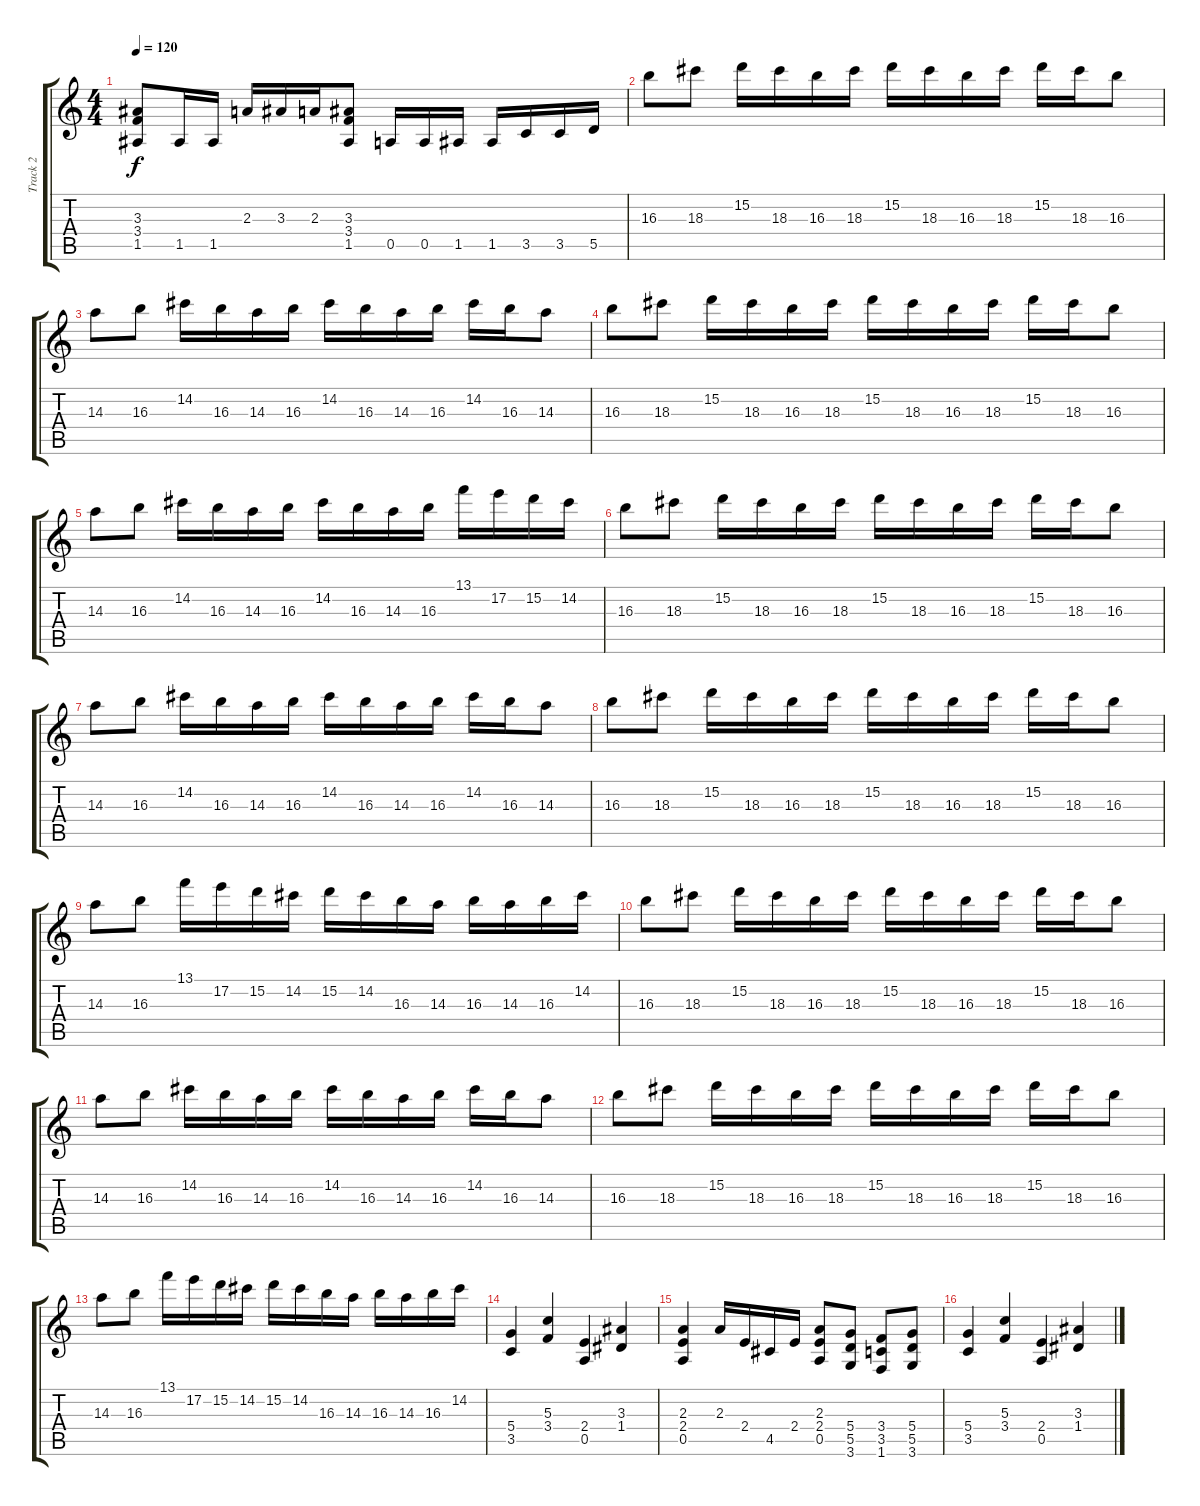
\track ("Track 2" "Track 2") {instrument distortionguitar}
\staff {score tabs}
\tuning (E4 B3 G3 D3 A2 E2) {hide}
\ts (4 4)
\tempo 120
\clef g2
\ks c
(3.3 3.4 1.5).8{dy f} 1.5.16 1.5.16 2.3.16 3.3.16 2.3.16 (3.3 3.4 1.5).8 0.5.16 0.5.16 1.5.16 1.5.16 3.5.16 3.5.16 5.5.16 |
16.3.8 18.3.8 15.2.16 18.3.16 16.3.16 18.3.16 15.2.16 18.3.16 16.3.16 18.3.16 15.2.16 18.3.16 16.3.8 |
14.3.8 16.3.8 14.2.16 16.3.16 14.3.16 16.3.16 14.2.16 16.3.16 14.3.16 16.3.16 14.2.16 16.3.16 14.3.8 |
16.3.8 18.3.8 15.2.16 18.3.16 16.3.16 18.3.16 15.2.16 18.3.16 16.3.16 18.3.16 15.2.16 18.3.16 16.3.8 |
14.3.8 16.3.8 14.2.16 16.3.16 14.3.16 16.3.16 14.2.16 16.3.16 14.3.16 16.3.16 13.1.16 17.2.16 15.2.16 14.2.16 |
16.3.8 18.3.8 15.2.16 18.3.16 16.3.16 18.3.16 15.2.16 18.3.16 16.3.16 18.3.16 15.2.16 18.3.16 16.3.8 |
14.3.8 16.3.8 14.2.16 16.3.16 14.3.16 16.3.16 14.2.16 16.3.16 14.3.16 16.3.16 14.2.16 16.3.16 14.3.8 |
16.3.8 18.3.8 15.2.16 18.3.16 16.3.16 18.3.16 15.2.16 18.3.16 16.3.16 18.3.16 15.2.16 18.3.16 16.3.8 |
14.3.8 16.3.8 13.1.16 17.2.16 15.2.16 14.2.16 15.2.16 14.2.16 16.3.16 14.3.16 16.3.16 14.3.16 16.3.16 14.2.16 |
16.3.8 18.3.8 15.2.16 18.3.16 16.3.16 18.3.16 15.2.16 18.3.16 16.3.16 18.3.16 15.2.16 18.3.16 16.3.8 |
14.3.8 16.3.8 14.2.16 16.3.16 14.3.16 16.3.16 14.2.16 16.3.16 14.3.16 16.3.16 14.2.16 16.3.16 14.3.8 |
16.3.8 18.3.8 15.2.16 18.3.16 16.3.16 18.3.16 15.2.16 18.3.16 16.3.16 18.3.16 15.2.16 18.3.16 16.3.8 |
14.3.8 16.3.8 13.1.16 17.2.16 15.2.16 14.2.16 15.2.16 14.2.16 16.3.16 14.3.16 16.3.16 14.3.16 16.3.16 14.2.16 |
(5.4 3.5).4 (5.3 3.4).4 (2.4 0.5).4 (3.3 1.4).4 |
(2.3 2.4 0.5).4 2.3.16 2.4.16 4.5.16 2.4.16 (2.3 2.4 0.5).8 (5.4 5.5 3.6).8 (3.4 3.5 1.6).8 (5.4 5.5 3.6).8 |
(5.4 3.5).4 (5.3 3.4).4 (2.4 0.5).4 (3.3 1.4).4
